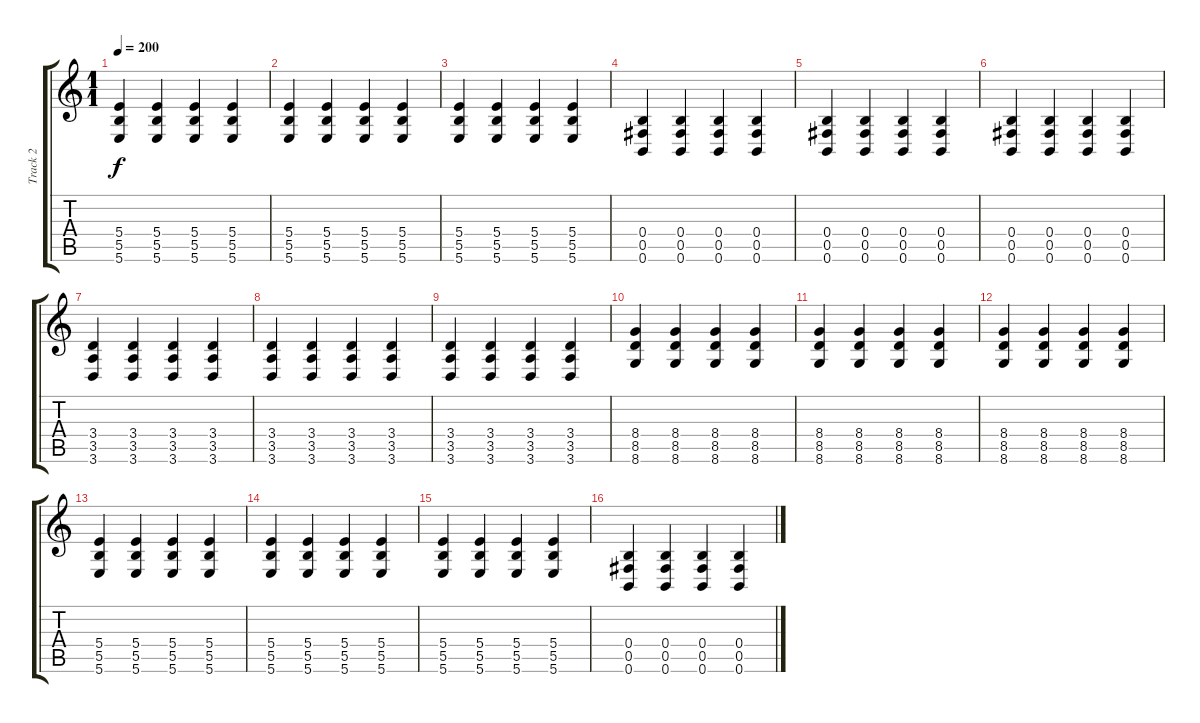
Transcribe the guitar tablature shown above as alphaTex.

\track ("Track 2" "Track 2") {instrument distortionguitar}
\staff {score tabs}
\tuning (Db4 Ab3 E3 B2 Gb2 B1) {hide}
\ts (1 1)
\tempo 200
\clef g2
\ks c
(5.4 5.5 5.6).4{dy f} (5.4 5.5 5.6).4 (5.4 5.5 5.6).4 (5.4 5.5 5.6).4 |
(5.4 5.5 5.6).4 (5.4 5.5 5.6).4 (5.4 5.5 5.6).4 (5.4 5.5 5.6).4 |
(5.4 5.5 5.6).4 (5.4 5.5 5.6).4 (5.4 5.5 5.6).4 (5.4 5.5 5.6).4 |
(0.4 0.5 0.6).4 (0.4 0.5 0.6).4 (0.4 0.5 0.6).4 (0.4 0.5 0.6).4 |
(0.4 0.5 0.6).4 (0.4 0.5 0.6).4 (0.4 0.5 0.6).4 (0.4 0.5 0.6).4 |
(0.4 0.5 0.6).4 (0.4 0.5 0.6).4 (0.4 0.5 0.6).4 (0.4 0.5 0.6).4 |
(3.4 3.5 3.6).4 (3.4 3.5 3.6).4 (3.4 3.5 3.6).4 (3.4 3.5 3.6).4 |
(3.4 3.5 3.6).4 (3.4 3.5 3.6).4 (3.4 3.5 3.6).4 (3.4 3.5 3.6).4 |
(3.4 3.5 3.6).4 (3.4 3.5 3.6).4 (3.4 3.5 3.6).4 (3.4 3.5 3.6).4 |
(8.4 8.5 8.6).4 (8.4 8.5 8.6).4 (8.4 8.5 8.6).4 (8.4 8.5 8.6).4 |
(8.4 8.5 8.6).4 (8.4 8.5 8.6).4 (8.4 8.5 8.6).4 (8.4 8.5 8.6).4 |
(8.4 8.5 8.6).4 (8.4 8.5 8.6).4 (8.4 8.5 8.6).4 (8.4 8.5 8.6).4 |
(5.4 5.5 5.6).4 (5.4 5.5 5.6).4 (5.4 5.5 5.6).4 (5.4 5.5 5.6).4 |
(5.4 5.5 5.6).4 (5.4 5.5 5.6).4 (5.4 5.5 5.6).4 (5.4 5.5 5.6).4 |
(5.4 5.5 5.6).4 (5.4 5.5 5.6).4 (5.4 5.5 5.6).4 (5.4 5.5 5.6).4 |
(0.4 0.5 0.6).4 (0.4 0.5 0.6).4 (0.4 0.5 0.6).4 (0.4 0.5 0.6).4
